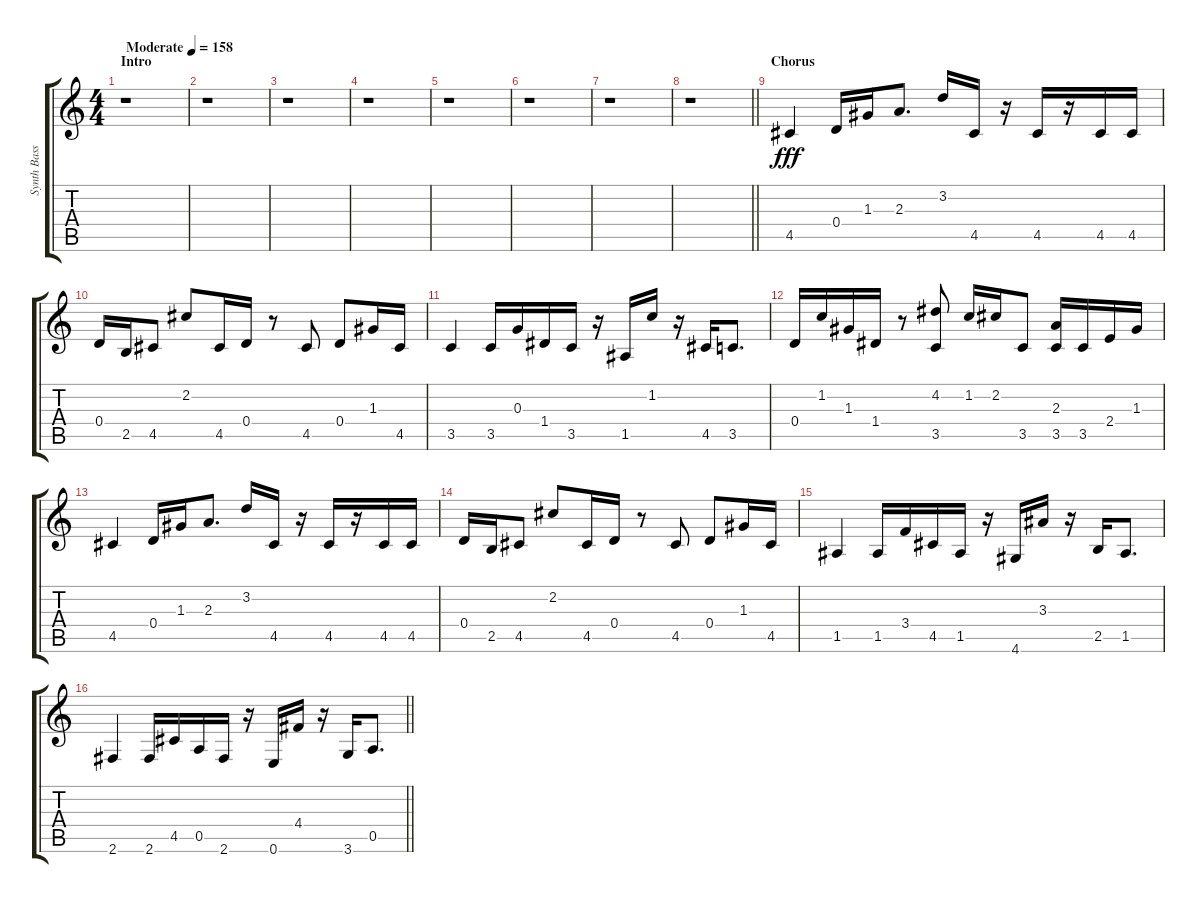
\track ("Synth Bass" "Synth Bass") {instrument synthbass1}
\staff {score tabs}
\tuning (E4 B3 G3 D3 A2 E2) {hide}
\ts (4 4)
\section ("" "Intro")
\tempo (158 "Moderate")
\clef g2
\ks c
r.1{dy fff instrument synthbass1} |
r.1 |
r.1 |
r.1 |
r.1 |
r.1 |
r.1 |
\barLineRight lightlight
r.1 |
\section ("" "Chorus")
4.5.4 0.4.16 1.3.16 2.3.8{d} 3.2.16 4.5.16 r.16 4.5.16 r.16 4.5.16 4.5.16 |
0.4.16 2.5.16 4.5.8 2.2.8 4.5.16 0.4.16 r.8 4.5.8 0.4.8 1.3.16 4.5.16 |
3.5.4 3.5.16 0.3.16 1.4.16 3.5.16 r.16 1.5.16 1.2.16 r.16 4.5.16 3.5.8{d} |
0.4.16 1.2.16 1.3.16 1.4.16 r.8 (4.2 3.5).8 1.2.16 2.2.16 3.5.8 (2.3 3.5).16 3.5.16 2.4.16 1.3.16 |
4.5.4 0.4.16 1.3.16 2.3.8{d} 3.2.16 4.5.16 r.16 4.5.16 r.16 4.5.16 4.5.16 |
0.4.16 2.5.16 4.5.8 2.2.8 4.5.16 0.4.16 r.8 4.5.8 0.4.8 1.3.16 4.5.16 |
1.5.4 1.5.16 3.4.16 4.5.16 1.5.16 r.16 4.6.16 3.3.16 r.16 2.5.16 1.5.8{d} |
\barLineRight lightlight
2.6.4 2.6.16 4.5.16 0.5.16 2.6.16 r.16 0.6.16 4.4.16 r.16 3.6.16 0.5.8{d}
